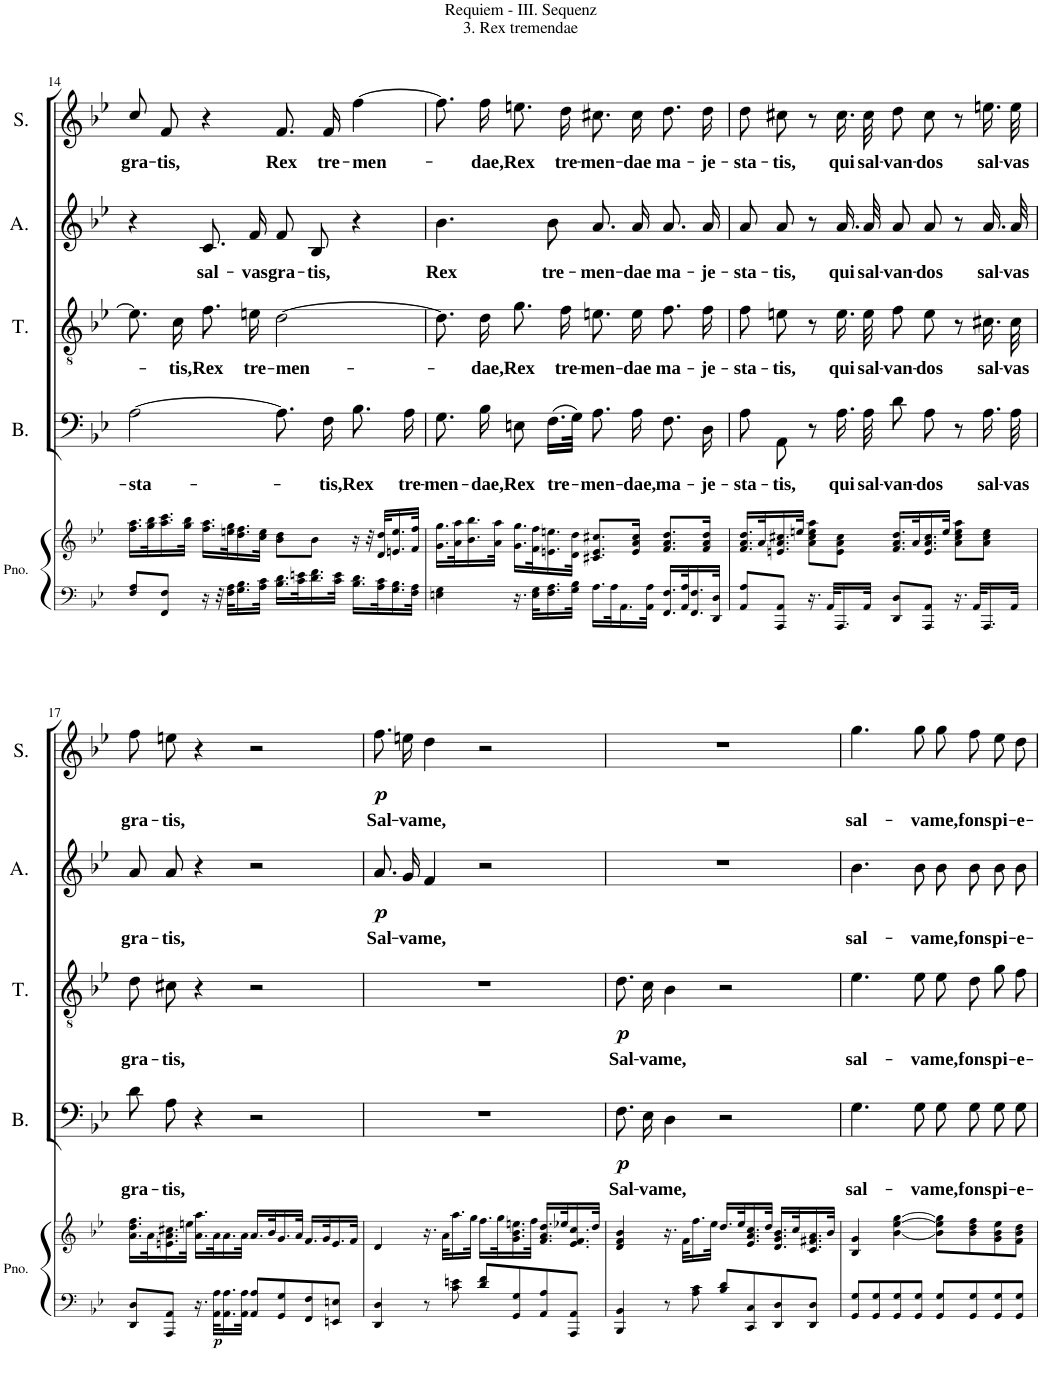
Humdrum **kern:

**kern	**kern	**dynam	**kern	**text	**dynam	**kern	**text	**dynam	**kern	**text	**dynam	**kern	**text	**dynam
*part5	*part5	*part5	*part4	*part4	*part4	*part3	*part3	*part3	*part2	*part2	*part2	*part1	*part1	*part1
*staff6	*staff5	*staff5/6	*staff4	*staff4	*staff4	*staff3	*staff3	*staff3	*staff2	*staff2	*staff2	*staff1	*staff1	*staff1
*I"Piano	*	*	*I"Bass	*	*	*I"Tenor	*	*	*I"Alto	*	*	*I"Soprano	*	*
*I'Pno.	*	*	*I'B.	*	*	*I'T.	*	*	*I'A.	*	*	*I'S.	*	*
!!LO:PB:g=z
*clefF4	*clefG2	*	*clefF4	*	*	*clefGv2	*	*	*clefG2	*	*	*clefG2	*	*
*k[b-e-]	*k[b-e-]	*	*k[b-e-]	*	*	*k[b-e-]	*	*	*k[b-e-]	*	*	*k[b-e-]	*	*
*M4/4	*M4/4	*	*M4/4	*	*	*M4/4	*	*	*M4/4	*	*	*M4/4	*	*
*met(c)	*met(c)	*	*met(c)	*	*	*met(c)	*	*	*met(c)	*	*	*met(c)	*	*
=14	=14	=14	=14	=14	=14	=14	=14	=14	=14	=14	=14	=14	=14	=14
!	!	!	!	!LO:LY:b	!	!	!	!	!	!	!	!	!LO:LY:b	!
8F/ 8A/L	16.ff\ 16.aa\LL	.	[2A\	-sta-	.	8.e\L]	.	.	4r	.	.	8cc/L	gra-	.
.	32gg\ 32bb-\K	.	.	.	.	.	.	.	.	.	.	.	.	.
!	!	!	!	!	!	!	!	!	!	!	!	!	!LO:LY:b	!
8FF/ 8F/J	16.aa\ 16.ccc\	.	.	.	.	.	.	.	.	.	.	8f/J	-tis,	.
!	!	!	!	!	!	!	!LO:LY:b	!	!	!	!	!	!	!
.	.	.	.	.	.	16c\Jk	-tis,	.	.	.	.	.	.	.
.	32gg\ 32bb-\JJk	.	.	.	.	.	.	.	.	.	.	.	.	.
!	!	!	!	!	!	!	!LO:LY:b	!	!	!LO:LY:b	!	!	!	!
16r	16.ff\ 16.aa\LL	.	.	.	.	8.f\L	Rex	.	8.c/L	sal-	.	4r	.	.
32r	.	.	.	.	.	.	.	.	.	.	.	.	.	.
32F\ 32A\KLL	32een\ 32gg\K	.	.	.	.	.	.	.	.	.	.	.	.	.
16.G\ 16.B-\	16.dd\ 16.ff\	.	.	.	.	.	.	.	.	.	.	.	.	.
!	!	!	!	!	!	!	!LO:LY:b	!	!	!LO:LY:b	!	!	!	!
.	.	.	.	.	.	16en\Jk	tre-	.	16f/Jk	-vas	.	.	.	.
32A\ 32c\JJk	32cc\ 32ee\JJk	.	.	.	.	.	.	.	.	.	.	.	.	.
!	!	!	!	!	!	!	!LO:LY:b	!	!	!LO:LY:b	!	!	!LO:LY:b	!
16.B-\ 16.d\LL	8b-\ 8dd\L	.	8.A\]	.	.	[2d\	-men-	.	8f/L	gra-	.	8.f/L	Rex	.
32c\ 32en\K	.	.	.	.	.	.	.	.	.	.	.	.	.	.
!	!	!	!	!	!	!	!	!	!	!LO:LY:b	!	!	!	!
16.d\ 16.f\	8b-\J	.	.	.	.	.	.	.	8B-/J	-tis,	.	.	.	.
!	!	!	!	!LO:LY:b	!	!	!	!	!	!	!	!	!LO:LY:b	!
.	.	.	16F\	-tis,	.	.	.	.	.	.	.	16f/Jk	tre-	.
32c\ 32e\JJk	.	.	.	.	.	.	.	.	.	.	.	.	.	.
!	!	!	!	!LO:LY:b	!	!	!	!	!	!	!	!	!LO:LY:b	!
16.B-\ 16.d\LL	16r	.	8.B-\	Rex	.	.	.	.	4r	.	.	[4ff\	-men-	.
.	32r	.	.	.	.	.	.	.	.	.	.	.	.	.
32A\ 32c\K	32d/ 32dd/KLL	.	.	.	.	.	.	.	.	.	.	.	.	.
16.G\ 16.B-\	16.en/ 16.ee/	.	.	.	.	.	.	.	.	.	.	.	.	.
!	!	!	!	!LO:LY:b	!	!	!	!	!	!	!	!	!	!
.	.	.	16A\	tre-	.	.	.	.	.	.	.	.	.	.
32F\ 32A\JJk	32f/ 32ff/JJk	.	.	.	.	.	.	.	.	.	.	.	.	.
=15	=15	=15	=15	=15	=15	=15	=15	=15	=15	=15	=15	=15	=15	=15
!	!	!	!	!LO:LY:b	!	!	!	!	!	!LO:LY:b	!	!	!	!
4En\ 4G\	16.g\ 16.gg\LL	.	8.G\	-men-	.	8.d\L]	.	.	4.b-\	Rex	.	8.ff\L]	.	.
.	32a\ 32aa\K	.	.	.	.	.	.	.	.	.	.	.	.	.
.	16.b-\ 16.bb-\	.	.	.	.	.	.	.	.	.	.	.	.	.
!	!	!	!	!LO:LY:b	!	!	!LO:LY:b	!	!	!	!	!	!LO:LY:b	!
.	.	.	16B-\	-dae,	.	16d\Jk	-dae,	.	.	.	.	16ff\Jk	-dae,	.
.	32a\ 32aa\JJk	.	.	.	.	.	.	.	.	.	.	.	.	.
!	!	!	!	!LO:LY:b	!	!	!LO:LY:b	!	!	!	!	!	!LO:LY:b	!
16.r	16.g\ 16.gg\LL	.	8En\	Rex	.	8.g\L	Rex	.	.	.	.	8.een\L	Rex	.
32E\ 32G\KLL	32f\ 32ff\K	.	.	.	.	.	.	.	.	.	.	.	.	.
!	!	!	!	!LO:LY:b	!	!	!	!	!	!LO:LY:b	!	!	!	!
16.F\ 16.A\	16.en\ 16.een\	.	(16.F\LL	tre-	.	.	.	.	8b-\	tre-	.	.	.	.
!	!	!	!	!	!	!	!LO:LY:b	!	!	!	!	!	!LO:LY:b	!
.	.	.	.	.	.	16f\Jk	tre-	.	.	.	.	16dd\Jk	tre-	.
32G\ 32B-\JJk	32d\ 32dd\JJk	.	32G\JJk)	.	.	.	.	.	.	.	.	.	.	.
!	!	!	!	!LO:LY:b	!	!	!LO:LY:b	!	!	!LO:LY:b	!	!	!LO:LY:b	!
16.A\LL	8.c#X/ 8.e/ 8.cc#X/L	.	8.A\	-men-	.	8.en\L	-men-	.	8.a/L	-men-	.	8.cc#X\L	-men-	.
32A\K	.	.	.	.	.	.	.	.	.	.	.	.	.	.
16.AA\	.	.	.	.	.	.	.	.	.	.	.	.	.	.
!	!	!	!	!LO:LY:b	!	!	!LO:LY:b	!	!	!LO:LY:b	!	!	!LO:LY:b	!
.	16e/ 16a/ 16cc#/Jk	.	16A\	-dae,	.	16e\Jk	-dae	.	16a/Jk	-dae	.	16cc#\Jk	-dae	.
32AA\ 32A\JJk	.	.	.	.	.	.	.	.	.	.	.	.	.	.
!	!	!	!	!LO:LY:b	!	!	!LO:LY:b	!	!	!LO:LY:b	!	!	!LO:LY:b	!
16.FF/ 16.F/LL	8.f/ 8.a/ 8.dd/L	.	8.F\	ma-	.	8.f\L	ma-	.	8.a/L	ma-	.	8.dd\L	ma-	.
32AA/ 32A/K	.	.	.	.	.	.	.	.	.	.	.	.	.	.
16.FF/ 16.F/	.	.	.	.	.	.	.	.	.	.	.	.	.	.
!	!	!	!	!LO:LY:b	!	!	!LO:LY:b	!	!	!LO:LY:b	!	!	!LO:LY:b	!
.	16f/ 16a/ 16dd/Jk	.	16D\	-je-	.	16f\Jk	-je-	.	16a/Jk	-je-	.	16dd\Jk	-je-	.
32DD/ 32D/JJk	.	.	.	.	.	.	.	.	.	.	.	.	.	.
=16	=16	=16	=16	=16	=16	=16	=16	=16	=16	=16	=16	=16	=16	=16
!	!	!	!	!LO:LY:b	!	!	!LO:LY:b	!	!	!LO:LY:b	!	!	!LO:LY:b	!
8AA/ 8A/L	16.f/ 16.a/ 16.dd/LL	.	8A\	-sta-	.	8f\L	-sta-	.	8a/L	-sta-	.	8dd\L	-sta-	.
.	32a/K	.	.	.	.	.	.	.	.	.	.	.	.	.
!	!	!	!	!LO:LY:b	!	!	!LO:LY:b	!	!	!LO:LY:b	!	!	!LO:LY:b	!
8AAA/ 8AA/J	16.en/ 16.a/ 16.cc#X/	.	8AA\	-tis,	.	8en\J	-tis,	.	8a/J	-tis,	.	8cc#X\J	-tis,	.
.	32een/JJk	.	.	.	.	.	.	.	.	.	.	.	.	.
16.r	8a\ 8cc#\ 8ee\ 8aa\L	.	8r	.	.	8r	.	.	8r	.	.	8r	.	.
32AA/KLL	.	.	.	.	.	.	.	.	.	.	.	.	.	.
!	!	!	!	!LO:LY:b	!	!	!LO:LY:b	!	!	!LO:LY:b	!	!	!LO:LY:b	!
16.AAA/	8e\ 8a\ 8cc#\J	.	16.A\	qui	.	16.e\LL	qui	.	16.a/LL	qui	.	16.cc#\LL	qui	.
!	!	!	!	!LO:LY:b	!	!	!LO:LY:b	!	!	!LO:LY:b	!	!	!LO:LY:b	!
32AA/JJk	.	.	32A\	sal-	.	32e\JJk	sal-	.	32a/JJk	sal-	.	32cc#\JJk	sal-	.
!	!	!	!	!LO:LY:b	!	!	!LO:LY:b	!	!	!LO:LY:b	!	!	!LO:LY:b	!
8DD/ 8D/L	16.f/ 16.a/ 16.dd/LL	.	8d\	-van-	.	8f\L	-van-	.	8a/L	-van-	.	8dd\L	-van-	.
.	32a/K	.	.	.	.	.	.	.	.	.	.	.	.	.
!	!	!	!	!LO:LY:b	!	!	!LO:LY:b	!	!	!LO:LY:b	!	!	!LO:LY:b	!
8AAA/ 8AA/J	16.e/ 16.a/ 16.cc#/	.	8A\	-dos	.	8e\J	-dos	.	8a/J	-dos	.	8cc#\J	-dos	.
.	32ee/JJk	.	.	.	.	.	.	.	.	.	.	.	.	.
16.r	8a\ 8cc#\ 8ee\ 8aa\L	.	8r	.	.	8r	.	.	8r	.	.	8r	.	.
32AA/KLL	.	.	.	.	.	.	.	.	.	.	.	.	.	.
!	!	!	!	!LO:LY:b	!	!	!LO:LY:b	!	!	!LO:LY:b	!	!	!LO:LY:b	!
16.AAA/	8a\ 8cc#\ 8ee\J	.	16.A\	sal-	.	16.c#X\LL	sal-	.	16.a/LL	sal-	.	16.een\LL	sal-	.
!	!	!	!	!LO:LY:b	!	!	!LO:LY:b	!	!	!LO:LY:b	!	!	!LO:LY:b	!
32AA/JJk	.	.	32A\	-vas	.	32c#\JJk	-vas	.	32a/JJk	-vas	.	32ee\JJk	-vas	.
!!LO:LB:g=z
=17	=17	=17	=17	=17	=17	=17	=17	=17	=17	=17	=17	=17	=17	=17
!	!	!	!	!LO:LY:b	!	!	!LO:LY:b	!	!	!LO:LY:b	!	!	!LO:LY:b	!
8DD/ 8D/L	16.a\ 16.dd\ 16.ff\LL	.	8d\	gra-	.	8d\L	gra-	.	8a/L	gra-	.	8ff\L	gra-	.
.	32a\K	.	.	.	.	.	.	.	.	.	.	.	.	.
!	!	!	!	!LO:LY:b	!	!	!LO:LY:b	!	!	!LO:LY:b	!	!	!LO:LY:b	!
8AAA/ 8AA/J	16.en\ 16.a\ 16.cc#X\	.	8A\	-tis,	.	8c#X\J	-tis,	.	8a/J	-tis,	.	8een\J	-tis,	.
.	32een\JJk	.	.	.	.	.	.	.	.	.	.	.	.	.
16.r	16.a\ 16.aa\LL	.	4r	.	.	4r	.	.	4r	.	.	4r	.	.
!	!	!LO:DY:b=2	!	!	!	!	!	!	!	!	!	!	!	!
32AA\ 32A\KLL	32a\K	p	.	.	.	.	.	.	.	.	.	.	.	.
16.AA\ 16.A\	16.a\	.	.	.	.	.	.	.	.	.	.	.	.	.
32AA\ 32A\JJk	32a\JJk	.	.	.	.	.	.	.	.	.	.	.	.	.
8AA/ 8A/L	16.a/LL	.	2r	.	.	2r	.	.	2r	.	.	2r	.	.
.	32b-/K	.	.	.	.	.	.	.	.	.	.	.	.	.
8GG/ 8G/	16.g/	.	.	.	.	.	.	.	.	.	.	.	.	.
.	32a/JJk	.	.	.	.	.	.	.	.	.	.	.	.	.
8FF/ 8F/	16.f/LL	.	.	.	.	.	.	.	.	.	.	.	.	.
.	32g/K	.	.	.	.	.	.	.	.	.	.	.	.	.
8EEn/ 8En/J	16.e/	.	.	.	.	.	.	.	.	.	.	.	.	.
.	32f/JJk	.	.	.	.	.	.	.	.	.	.	.	.	.
=18	=18	=18	=18	=18	=18	=18	=18	=18	=18	=18	=18	=18	=18	=18
!	!	!	!	!	!	!	!	!	!	!LO:LY:b	!LO:DY:b	!	!LO:LY:b	!LO:DY:b
4DD/ 4D/	4d/	.	1r	.	.	1r	.	.	8.a/L	Sal-	p	8.ff\L	Sal-	p
!	!	!	!	!	!	!	!	!	!	!LO:LY:b	!	!	!LO:LY:b	!
.	.	.	.	.	.	.	.	.	16g/Jk	-va	.	16een\Jk	-va	.
!	!	!	!	!	!	!	!	!	!	!LO:LY:b	!	!	!LO:LY:b	!
8r	16.r	.	.	.	.	.	.	.	4f/	me,	.	4dd\	me,	.
.	32a\KLL	.	.	.	.	.	.	.	.	.	.	.	.	.
8c\ 8en\	16.aa\	.	.	.	.	.	.	.	.	.	.	.	.	.
.	32gg\JJk	.	.	.	.	.	.	.	.	.	.	.	.	.
8d/ 8f/L	16.ff\LL	.	.	.	.	.	.	.	2r	.	.	2r	.	.
.	32gg\K	.	.	.	.	.	.	.	.	.	.	.	.	.
8GG/ 8G/	16.g\ 16.b-\ 16.een\	.	.	.	.	.	.	.	.	.	.	.	.	.
.	32ff\JJk	.	.	.	.	.	.	.	.	.	.	.	.	.
8AA/ 8A/	16.f/ 16.a/ 16.dd/LL	.	.	.	.	.	.	.	.	.	.	.	.	.
.	32ee-X/K	.	.	.	.	.	.	.	.	.	.	.	.	.
8AAA/ 8AA/J	16.e-/ 16.f/ 16.cc/	.	.	.	.	.	.	.	.	.	.	.	.	.
.	32dd/JJk	.	.	.	.	.	.	.	.	.	.	.	.	.
=19	=19	=19	=19	=19	=19	=19	=19	=19	=19	=19	=19	=19	=19	=19
!	!	!	!	!LO:LY:b	!LO:DY:b	!	!LO:LY:b	!LO:DY:b	!	!	!	!	!	!
4BBB-/ 4BB-/	4d/ 4f/ 4b-/	.	8.F\	Sal-	p	8.d\L	Sal-	p	1r	.	.	1r	.	.
!	!	!	!	!LO:LY:b	!	!	!LO:LY:b	!	!	!	!	!	!	!
.	.	.	16E-\	-va	.	16c\Jk	-va	.	.	.	.	.	.	.
!	!	!	!	!LO:LY:b	!	!	!LO:LY:b	!	!	!	!	!	!	!
8r	16.r	.	4D\	me,	.	4B-\	me,	.	.	.	.	.	.	.
.	32f\KLL	.	.	.	.	.	.	.	.	.	.	.	.	.
8A\ 8c\	16.ff\	.	.	.	.	.	.	.	.	.	.	.	.	.
.	32ee-\JJk	.	.	.	.	.	.	.	.	.	.	.	.	.
8B-/ 8d/L	16.dd/LL	.	2r	.	.	2r	.	.	.	.	.	.	.	.
.	32ee-/K	.	.	.	.	.	.	.	.	.	.	.	.	.
8CC/ 8C/	16.e-/ 16.a/ 16.cc/	.	.	.	.	.	.	.	.	.	.	.	.	.
.	32dd/JJk	.	.	.	.	.	.	.	.	.	.	.	.	.
8DD/ 8D/	16.d/ 16.g/ 16.b-/LL	.	.	.	.	.	.	.	.	.	.	.	.	.
.	32cc/K	.	.	.	.	.	.	.	.	.	.	.	.	.
8DD/ 8D/J	16.c/ 16.f#X/ 16.a/	.	.	.	.	.	.	.	.	.	.	.	.	.
.	32b-/JJk	.	.	.	.	.	.	.	.	.	.	.	.	.
=20	=20	=20	=20	=20	=20	=20	=20	=20	=20	=20	=20	=20	=20	=20
!	!	!	!	!LO:LY:b	!	!	!LO:LY:b	!	!	!LO:LY:b	!	!	!LO:LY:b	!
8GG/ 8G/L	4B-/ 4g/	.	4.G\	sal-	.	4.e-\	sal-	.	4.b-\	sal-	.	4.gg\	sal-	.
8GG/ 8G/	.	.	.	.	.	.	.	.	.	.	.	.	.	.
8GG/ 8G/	[4b-\ [4ee-\ [4gg\	.	.	.	.	.	.	.	.	.	.	.	.	.
!	!	!	!	!LO:LY:b	!	!	!LO:LY:b	!	!	!LO:LY:b	!	!	!LO:LY:b	!
8GG/ 8G/J	.	.	8G\	-va	.	8e-\	-va	.	8b-\	-va	.	8gg\	-va	.
!	!	!	!	!LO:LY:b	!	!	!LO:LY:b	!	!	!LO:LY:b	!	!	!LO:LY:b	!
8GG/ 8G/L	8b-\] 8ee-\] 8gg\]L	.	8G\	me,	.	8e-\L	me,	.	8b-\L	me,	.	8gg\L	me,	.
!	!	!	!	!LO:LY:b	!	!	!LO:LY:b	!	!	!LO:LY:b	!	!	!LO:LY:b	!
8GG/ 8G/	8b-\ 8dd\ 8ff\	.	8G\	fons	.	8d\J	fons	.	8b-\J	fons	.	8ff\J	fons	.
!	!	!	!	!LO:LY:b	!	!	!LO:LY:b	!	!	!LO:LY:b	!	!	!LO:LY:b	!
8GG/ 8G/	8g\ 8b-\ 8ee-\	.	8G\	pi-	.	8g\L	pi-	.	8b-\L	pi-	.	8ee-\L	pi-	.
!	!	!	!	!LO:LY:b	!	!	!LO:LY:b	!	!	!LO:LY:b	!	!	!LO:LY:b	!
8GG/ 8G/J	8f\ 8b-\ 8dd\J	.	8G\	-e-	.	8f\J	-e-	.	8b-\J	-e-	.	8dd\J	-e-	.
=	=	=	=	=	=	=	=	=	=	=	=	=	=	=
*-	*-	*-	*-	*-	*-	*-	*-	*-	*-	*-	*-	*-	*-	*-
